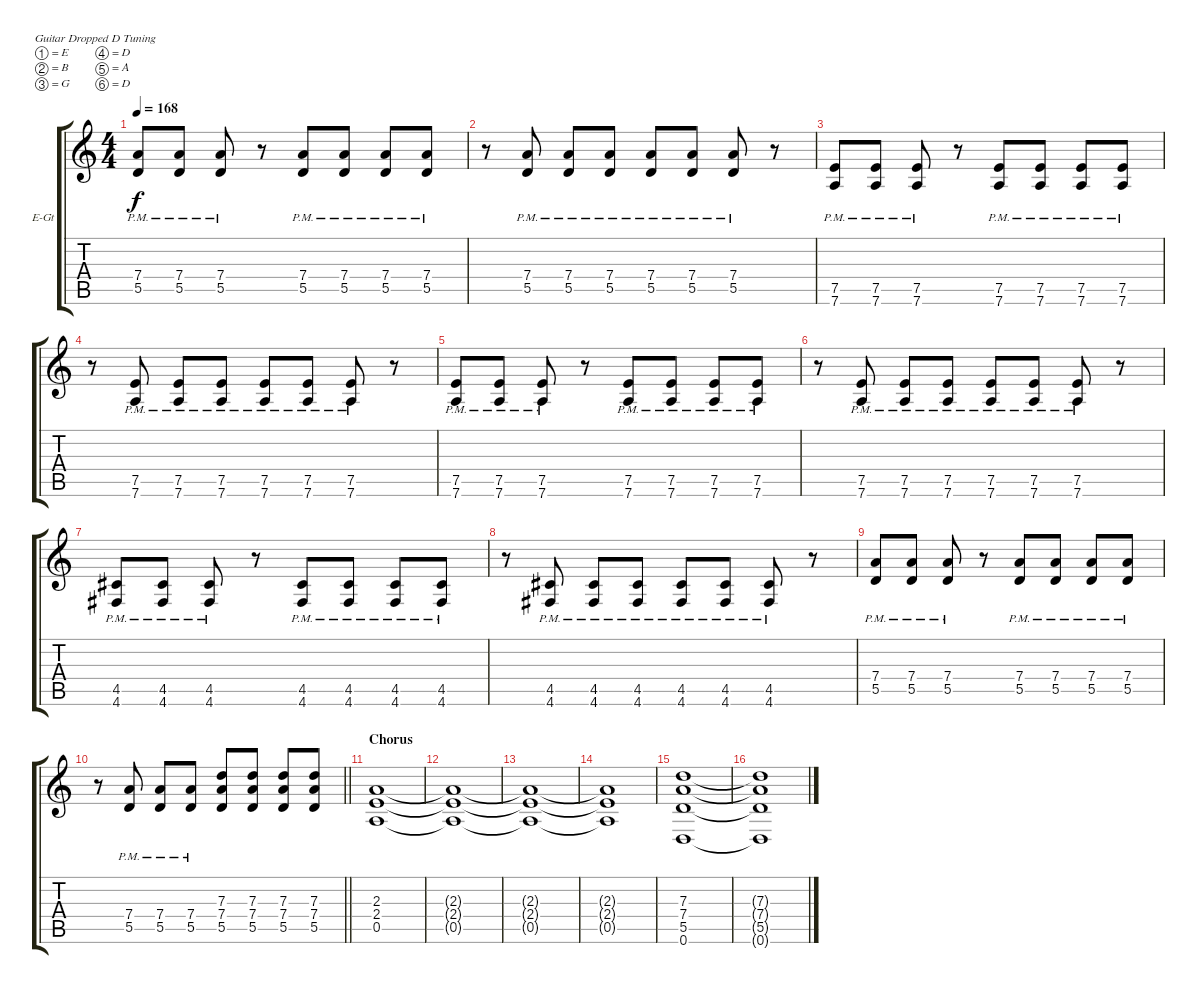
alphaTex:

\bracketExtendMode groupsimilarinstruments
\firstSystemTrackNameOrientation horizontal
\otherSystemsTrackNameOrientation horizontal
\track ("Rhythm" "E-Gt") {instrument distortionguitar}
\staff {score tabs}
\tuning (E4 B3 G3 D3 A2 D2)
\ts (4 4)
\tempo 168
\clef g2
\ks c
(7.4{pm} 5.5{pm}).8{dy f} (7.4{pm} 5.5{pm}).8 (7.4{pm} 5.5{pm}).8 r.8 (7.4{pm} 5.5{pm}).8 (7.4{pm} 5.5{pm}).8 (7.4{pm} 5.5{pm}).8 (7.4{pm} 5.5{pm}).8 |
r.8 (7.4{pm} 5.5{pm}).8 (7.4{pm} 5.5{pm}).8 (7.4{pm} 5.5{pm}).8 (7.4{pm} 5.5{pm}).8 (7.4{pm} 5.5{pm}).8 (7.4{pm} 5.5{pm}).8 r.8 |
(7.5{pm} 7.6{pm}).8 (7.5{pm} 7.6{pm}).8 (7.5{pm} 7.6{pm}).8 r.8 (7.5{pm} 7.6{pm}).8 (7.5{pm} 7.6{pm}).8 (7.5{pm} 7.6{pm}).8 (7.5{pm} 7.6{pm}).8 |
r.8 (7.5{pm} 7.6{pm}).8 (7.5{pm} 7.6{pm}).8 (7.5{pm} 7.6{pm}).8 (7.5{pm} 7.6{pm}).8 (7.5{pm} 7.6{pm}).8 (7.5{pm} 7.6{pm}).8 r.8 |
(7.5{pm} 7.6{pm}).8 (7.5{pm} 7.6{pm}).8 (7.5{pm} 7.6{pm}).8 r.8 (7.5{pm} 7.6{pm}).8 (7.5{pm} 7.6{pm}).8 (7.5{pm} 7.6{pm}).8 (7.5{pm} 7.6{pm}).8 |
r.8 (7.5{pm} 7.6{pm}).8 (7.5{pm} 7.6{pm}).8 (7.5{pm} 7.6{pm}).8 (7.5{pm} 7.6{pm}).8 (7.5{pm} 7.6{pm}).8 (7.5{pm} 7.6{pm}).8 r.8 |
(4.5{pm} 4.6{pm}).8 (4.5{pm} 4.6{pm}).8 (4.5{pm} 4.6{pm}).8 r.8 (4.5{pm} 4.6{pm}).8 (4.5{pm} 4.6{pm}).8 (4.5{pm} 4.6{pm}).8 (4.5{pm} 4.6{pm}).8 |
r.8 (4.5{pm} 4.6{pm}).8 (4.5{pm} 4.6{pm}).8 (4.5{pm} 4.6{pm}).8 (4.5{pm} 4.6{pm}).8 (4.5{pm} 4.6{pm}).8 (4.5{pm} 4.6{pm}).8 r.8 |
(7.4{pm} 5.5{pm}).8 (7.4{pm} 5.5{pm}).8 (7.4{pm} 5.5{pm}).8 r.8 (7.4{pm} 5.5{pm}).8 (7.4{pm} 5.5{pm}).8 (7.4{pm} 5.5{pm}).8 (7.4{pm} 5.5{pm}).8 |
\barLineRight lightlight
r.8 (7.4{pm} 5.5{pm}).8 (7.4{pm} 5.5{pm}).8 (7.4{pm} 5.5{pm}).8 (7.3 7.4 5.5).8 (7.3 7.4 5.5).8 (7.3 7.4 5.5).8 (7.3 7.4 5.5).8 |
\section ("" "Chorus")
(2.3 2.4 0.5).1 |
(2.3{t} 2.4{t} 0.5{t}).1 |
(2.3{t} 2.4{t} 0.5{t}).1 |
(2.3{t} 2.4{t} 0.5{t}).1 |
(7.3 7.4 5.5 0.6).1 |
(7.3{t} 7.4{t} 5.5{t} 0.6{t}).1
